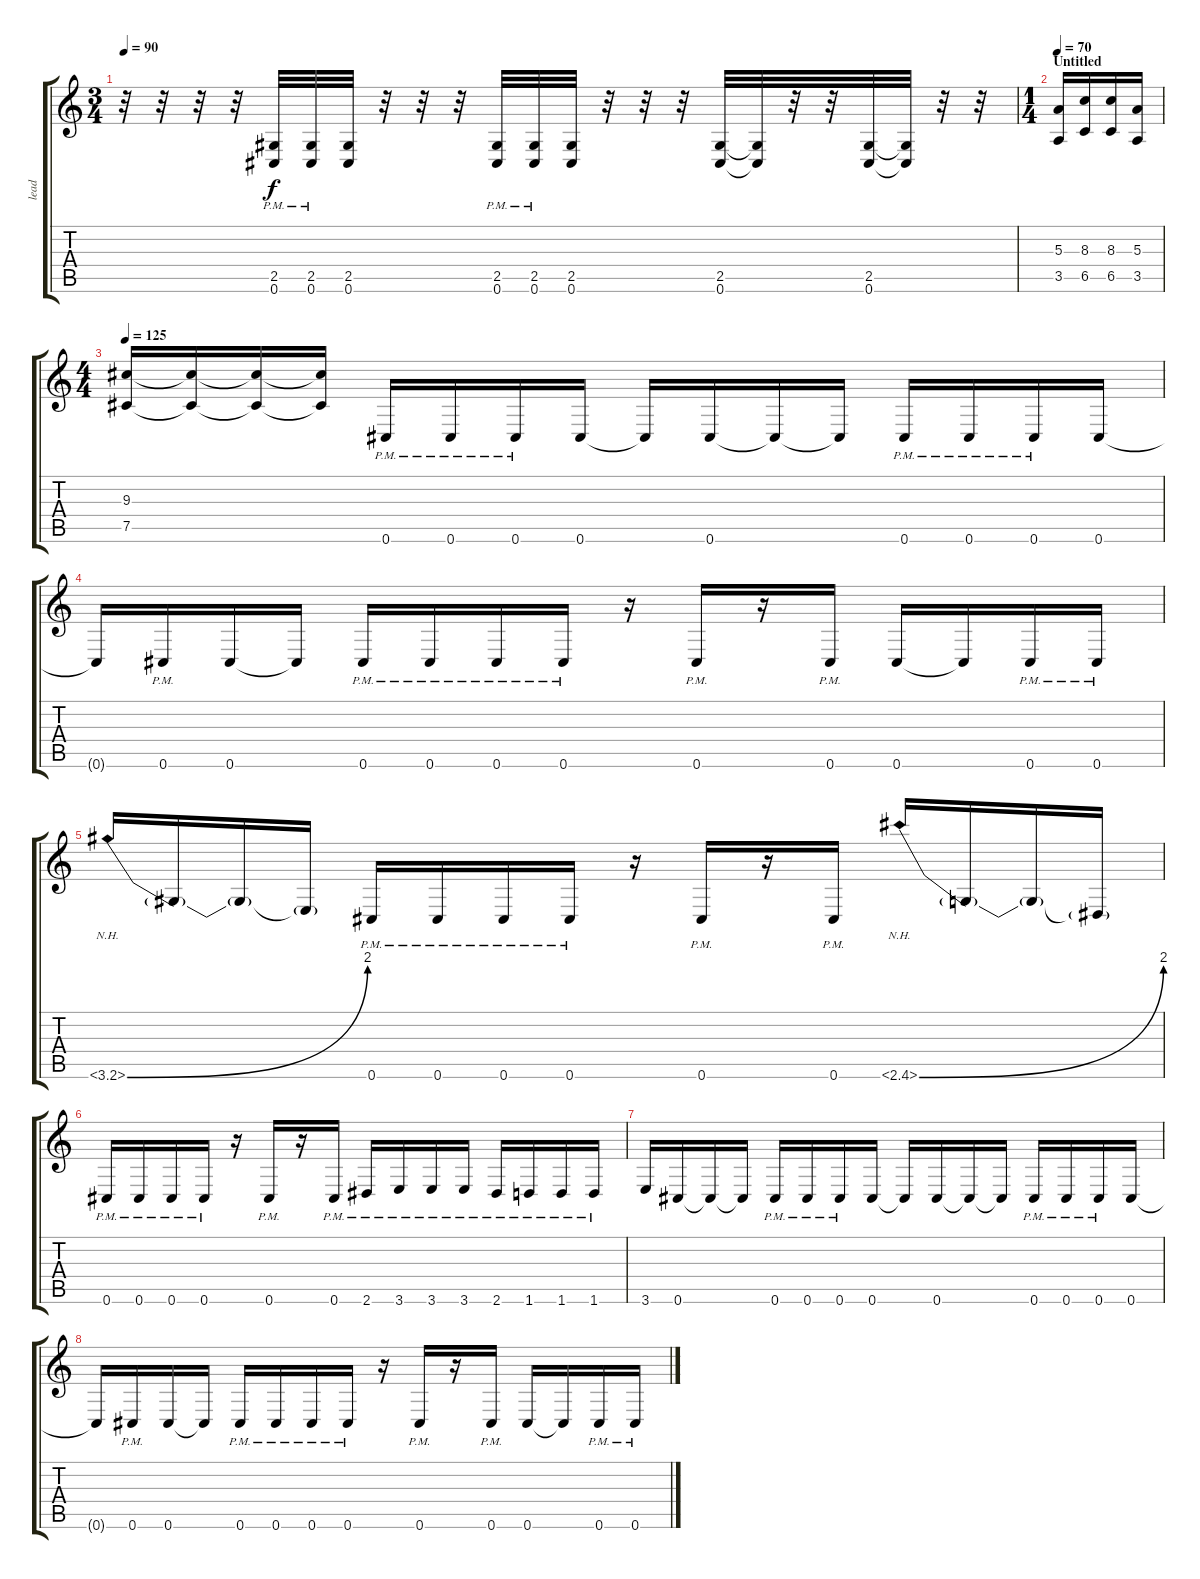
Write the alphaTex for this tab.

\track ("lead" "lead") {instrument distortionguitar}
\staff {score tabs}
\tuning (Db4 Ab3 E3 B2 Gb2 Db2) {hide}
\ts (3 4)
\tempo 90
\clef g2
\ks c
r.32{dy f} r.32 r.32 r.32 (2.5{pm} 0.6{pm}).32 (2.5{pm} 0.6{pm}).32 (2.5 0.6).32 r.32 r.32 r.32 (2.5{pm} 0.6{pm}).32 (2.5{pm} 0.6{pm}).32 (2.5 0.6).32 r.32 r.32 r.32 (2.5 0.6).32 (2.5{t} 0.6{t}).32 r.32 r.32 (2.5 0.6).32 (2.5{t} 0.6{t}).32 r.32 r.32 |
\ts (1 4)
\section ("" "Untitled")
\tempo 70
(5.3 3.5).16 (8.3 6.5).16 (8.3 6.5).16 (5.3 3.5).16 |
\ts (4 4)
\tempo 125
(9.3 7.5).16 (9.3{t} 7.5{t}).16 (9.3{t} 7.5{t}).16 (9.3{t} 7.5{t}).16 0.6{pm}.16 0.6{pm}.16 0.6{pm}.16 0.6.16 0.6{t}.16 0.6.16 0.6{t}.16 0.6{t}.16 0.6{pm}.16 0.6{pm}.16 0.6{pm}.16 0.6.16 |
0.6{t}.16 0.6{pm}.16 0.6.16 0.6{t}.16 0.6{pm}.16 0.6{pm}.16 0.6{pm}.16 0.6{pm}.16 r.16 0.6{pm}.16 r.16 0.6{pm}.16 0.6.16 0.6{t}.16 0.6{pm}.16 0.6{pm}.16 |
3.6{be (bend 0 0 60 8) nh}.16 3.6{t}.16 3.6{t}.16 3.6{t}.16 0.6{pm}.16 0.6{pm}.16 0.6{pm}.16 0.6{pm}.16 r.16 0.6{pm}.16 r.16 0.6{pm}.16 2.6{be (bend 0 0 60 8) nh}.16 2.6{t}.16 2.6{t}.16 2.6{t}.16 |
0.6{pm}.16 0.6{pm}.16 0.6{pm}.16 0.6{pm}.16 r.16 0.6{pm}.16 r.16 0.6{pm}.16 2.6{pm}.16 3.6{pm}.16 3.6{pm}.16 3.6{pm}.16 2.6{pm}.16 1.6{pm}.16 1.6{pm}.16 1.6{pm}.16 |
3.6.16 0.6.16 0.6{t}.16 0.6{t}.16 0.6{pm}.16 0.6{pm}.16 0.6{pm}.16 0.6.16 0.6{t}.16 0.6.16 0.6{t}.16 0.6{t}.16 0.6{pm}.16 0.6{pm}.16 0.6{pm}.16 0.6.16 |
0.6{t}.16 0.6{pm}.16 0.6.16 0.6{t}.16 0.6{pm}.16 0.6{pm}.16 0.6{pm}.16 0.6{pm}.16 r.16 0.6{pm}.16 r.16 0.6{pm}.16 0.6.16 0.6{t}.16 0.6{pm}.16 0.6{pm}.16
